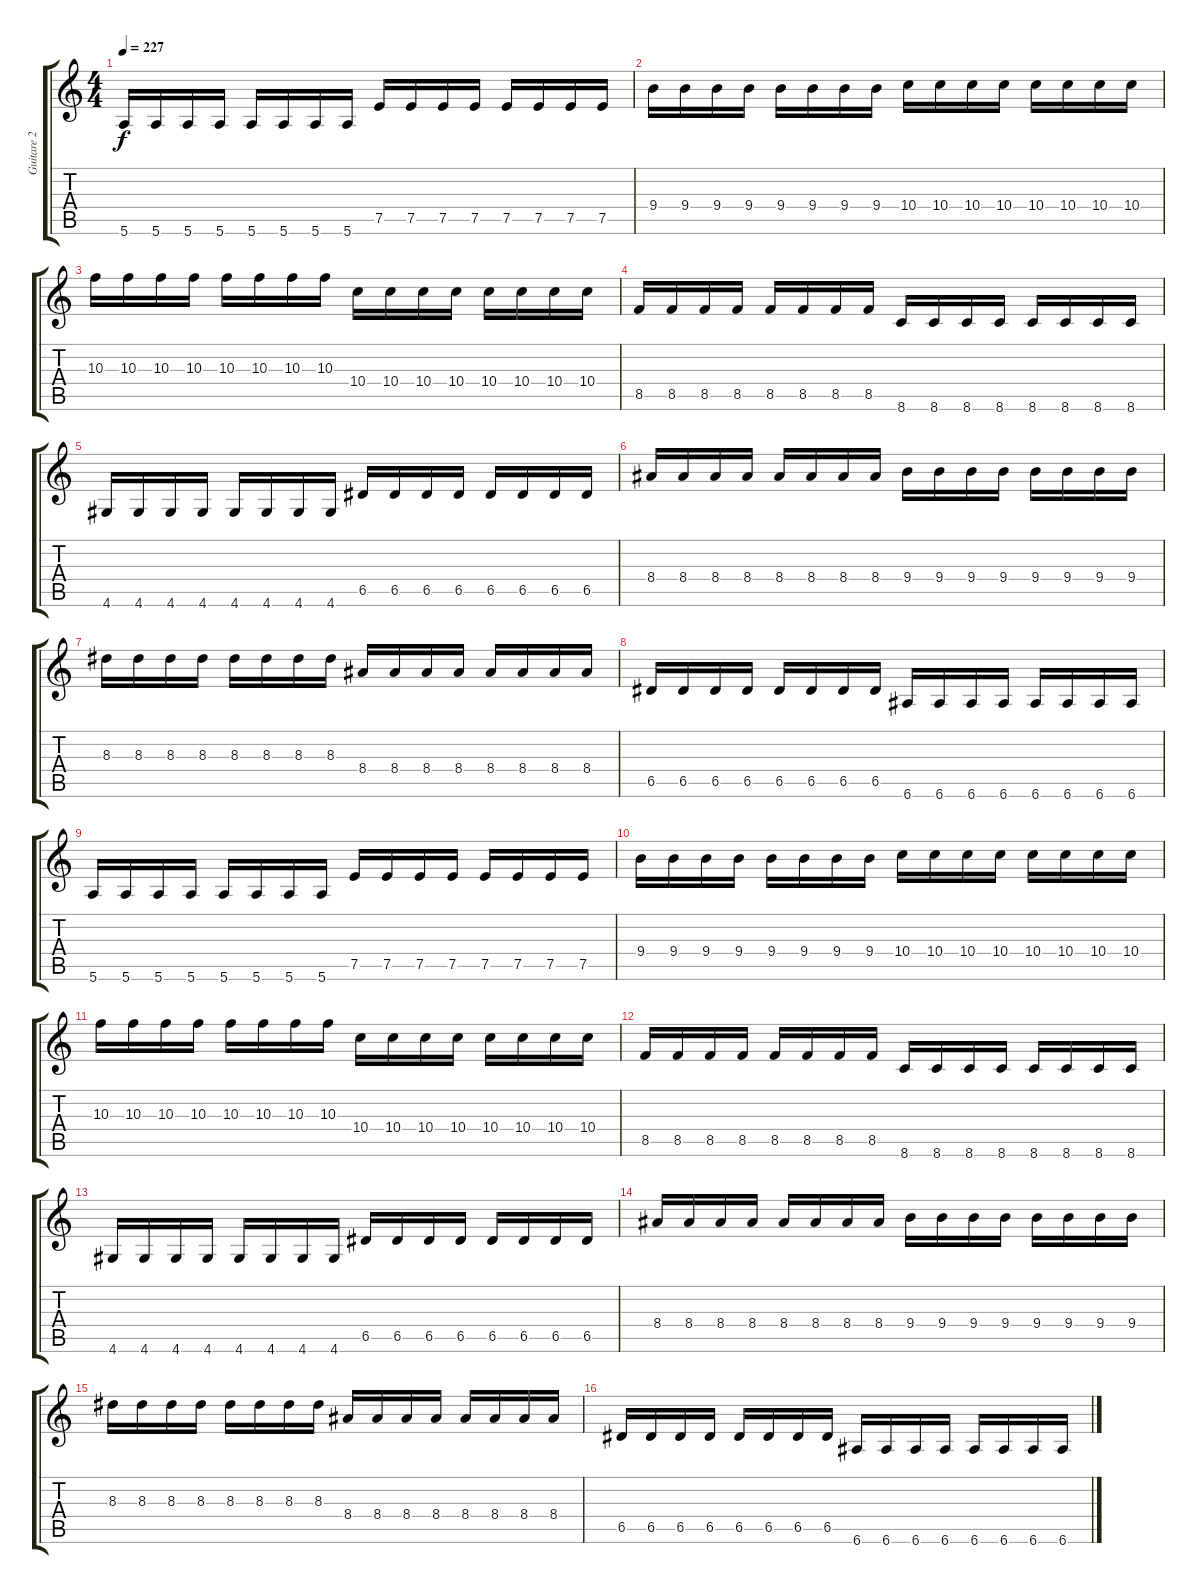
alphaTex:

\track ("Guitare 2" "Guitare 2") {instrument distortionguitar}
\staff {score tabs}
\tuning (E4 B3 G3 D3 A2 E2) {hide}
\ts (4 4)
\tempo 227
\clef g2
\ks c
5.6.16{dy f} 5.6.16 5.6.16 5.6.16 5.6.16 5.6.16 5.6.16 5.6.16 7.5.16 7.5.16 7.5.16 7.5.16 7.5.16 7.5.16 7.5.16 7.5.16 |
9.4.16 9.4.16 9.4.16 9.4.16 9.4.16 9.4.16 9.4.16 9.4.16 10.4.16 10.4.16 10.4.16 10.4.16 10.4.16 10.4.16 10.4.16 10.4.16 |
10.3.16 10.3.16 10.3.16 10.3.16 10.3.16 10.3.16 10.3.16 10.3.16 10.4.16 10.4.16 10.4.16 10.4.16 10.4.16 10.4.16 10.4.16 10.4.16 |
8.5.16 8.5.16 8.5.16 8.5.16 8.5.16 8.5.16 8.5.16 8.5.16 8.6.16 8.6.16 8.6.16 8.6.16 8.6.16 8.6.16 8.6.16 8.6.16 |
4.6.16 4.6.16 4.6.16 4.6.16 4.6.16 4.6.16 4.6.16 4.6.16 6.5.16 6.5.16 6.5.16 6.5.16 6.5.16 6.5.16 6.5.16 6.5.16 |
8.4.16 8.4.16 8.4.16 8.4.16 8.4.16 8.4.16 8.4.16 8.4.16 9.4.16 9.4.16 9.4.16 9.4.16 9.4.16 9.4.16 9.4.16 9.4.16 |
8.3.16 8.3.16 8.3.16 8.3.16 8.3.16 8.3.16 8.3.16 8.3.16 8.4.16 8.4.16 8.4.16 8.4.16 8.4.16 8.4.16 8.4.16 8.4.16 |
6.5.16 6.5.16 6.5.16 6.5.16 6.5.16 6.5.16 6.5.16 6.5.16 6.6.16 6.6.16 6.6.16 6.6.16 6.6.16 6.6.16 6.6.16 6.6.16 |
5.6.16 5.6.16 5.6.16 5.6.16 5.6.16 5.6.16 5.6.16 5.6.16 7.5.16 7.5.16 7.5.16 7.5.16 7.5.16 7.5.16 7.5.16 7.5.16 |
9.4.16 9.4.16 9.4.16 9.4.16 9.4.16 9.4.16 9.4.16 9.4.16 10.4.16 10.4.16 10.4.16 10.4.16 10.4.16 10.4.16 10.4.16 10.4.16 |
10.3.16 10.3.16 10.3.16 10.3.16 10.3.16 10.3.16 10.3.16 10.3.16 10.4.16 10.4.16 10.4.16 10.4.16 10.4.16 10.4.16 10.4.16 10.4.16 |
8.5.16 8.5.16 8.5.16 8.5.16 8.5.16 8.5.16 8.5.16 8.5.16 8.6.16 8.6.16 8.6.16 8.6.16 8.6.16 8.6.16 8.6.16 8.6.16 |
4.6.16 4.6.16 4.6.16 4.6.16 4.6.16 4.6.16 4.6.16 4.6.16 6.5.16 6.5.16 6.5.16 6.5.16 6.5.16 6.5.16 6.5.16 6.5.16 |
8.4.16 8.4.16 8.4.16 8.4.16 8.4.16 8.4.16 8.4.16 8.4.16 9.4.16 9.4.16 9.4.16 9.4.16 9.4.16 9.4.16 9.4.16 9.4.16 |
8.3.16 8.3.16 8.3.16 8.3.16 8.3.16 8.3.16 8.3.16 8.3.16 8.4.16 8.4.16 8.4.16 8.4.16 8.4.16 8.4.16 8.4.16 8.4.16 |
6.5.16 6.5.16 6.5.16 6.5.16 6.5.16 6.5.16 6.5.16 6.5.16 6.6.16 6.6.16 6.6.16 6.6.16 6.6.16 6.6.16 6.6.16 6.6.16
